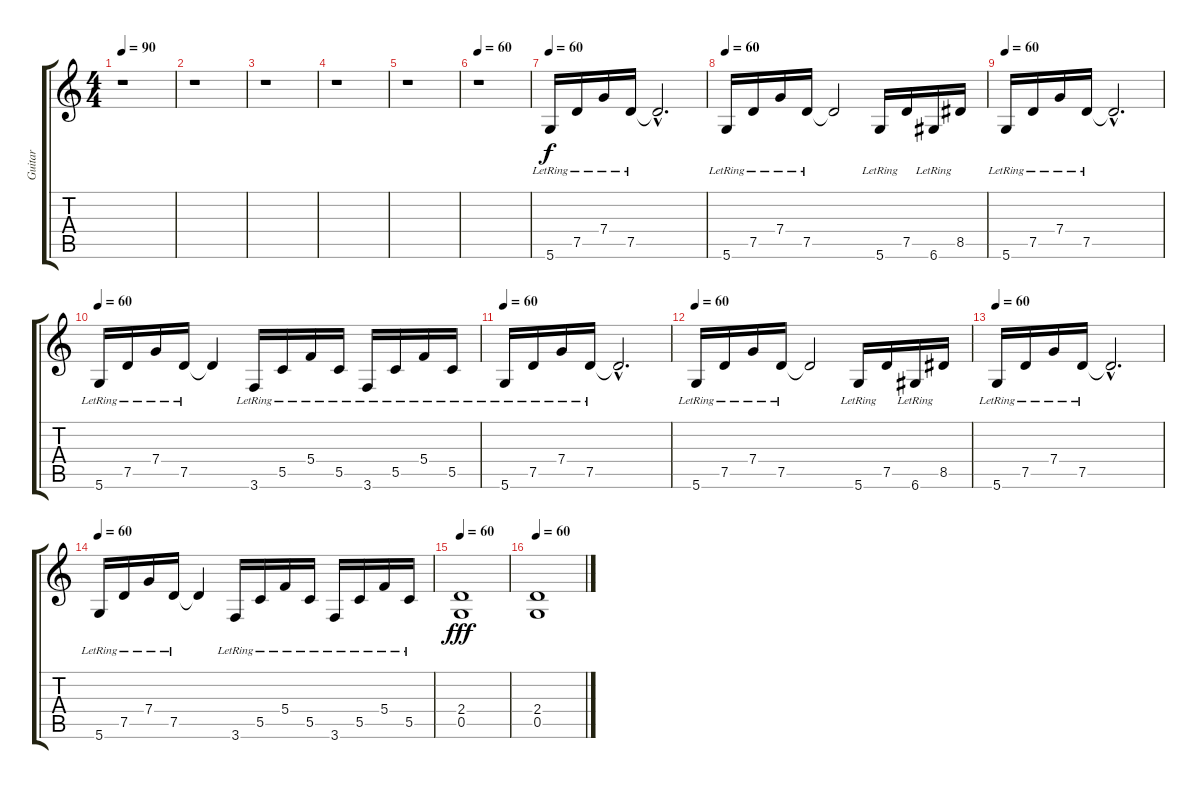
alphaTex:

\track ("Guitar" "Guitar") {instrument distortionguitar}
\staff {score tabs}
\tuning (D4 A3 F3 C3 G2 D2) {hide}
\ts (4 4)
\tempo 90
\clef g2
\ks c
r.1{dy f} |
r.1 |
r.1 |
r.1 |
r.1 |
\tempo 60
r.1 |
\tempo 60
5.6{lr}.16{volume 16 instrument acousticguitarsteel} 7.5{lr}.16 7.4{lr}.16 7.5{lr}.16 7.5{hac t}.2{d} |
\tempo 60
5.6{lr}.16{instrument acousticguitarsteel} 7.5{lr}.16 7.4{lr}.16 7.5{lr}.16 7.5{t}.2 5.6{lr}.16 7.5.16 6.6{lr}.16 8.5.16 |
\tempo 60
5.6{lr}.16{instrument acousticguitarsteel} 7.5{lr}.16 7.4{lr}.16 7.5{lr}.16 7.5{hac t}.2{d} |
\tempo 60
5.6{lr}.16{instrument acousticguitarsteel} 7.5{lr}.16 7.4{lr}.16 7.5{lr}.16 7.5{t}.4 3.6{lr}.16 5.5{lr}.16 5.4{lr}.16 5.5{lr}.16 3.6{lr}.16 5.5{lr}.16 5.4{lr}.16 5.5{lr}.16 |
\tempo 60
5.6{lr}.16{instrument acousticguitarsteel} 7.5{lr}.16 7.4{lr}.16 7.5{lr}.16 7.5{hac t}.2{d} |
\tempo 60
5.6{lr}.16{instrument acousticguitarsteel} 7.5{lr}.16 7.4{lr}.16 7.5{lr}.16 7.5{t}.2 5.6{lr}.16 7.5.16 6.6{lr}.16 8.5.16 |
\tempo 60
5.6{lr}.16{instrument acousticguitarsteel} 7.5{lr}.16 7.4{lr}.16 7.5{lr}.16 7.5{hac t}.2{d} |
\tempo 60
5.6{lr}.16{instrument acousticguitarsteel} 7.5{lr}.16 7.4{lr}.16 7.5{lr}.16 7.5{t}.4 3.6{lr}.16 5.5{lr}.16 5.4{lr}.16 5.5{lr}.16 3.6{lr}.16 5.5{lr}.16 5.4{lr}.16 5.5{lr}.16 |
\tempo 60
(2.4 0.5).1{dy fff instrument distortionguitar} |
\tempo 60
(2.4 0.5).1
